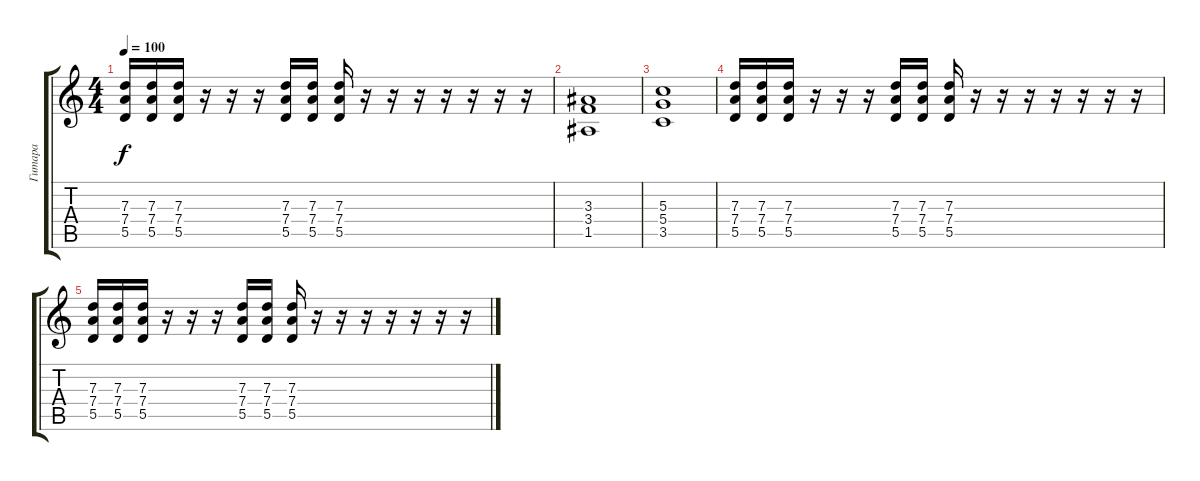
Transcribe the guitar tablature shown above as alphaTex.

\track ("Гитара" "Гитара") {instrument distortionguitar}
\staff {score tabs}
\tuning (E4 B3 G3 D3 A2 D2) {hide}
\ts (4 4)
\tempo 100
\clef g2
\ks c
(7.3 7.4 5.5).16{dy f volume 13} (7.3 7.4 5.5).16 (7.3 7.4 5.5).16 r.16 r.16 r.16 (7.3 7.4 5.5).16 (7.3 7.4 5.5).16 (7.3 7.4 5.5).16 r.16 r.16 r.16 r.16 r.16 r.16 r.16 |
(3.3 3.4 1.5).1 |
(5.3 5.4 3.5).1 |
(7.3 7.4 5.5).16{volume 13} (7.3 7.4 5.5).16 (7.3 7.4 5.5).16 r.16 r.16 r.16 (7.3 7.4 5.5).16 (7.3 7.4 5.5).16 (7.3 7.4 5.5).16 r.16 r.16 r.16 r.16 r.16 r.16 r.16 |
(7.3 7.4 5.5).16{volume 13} (7.3 7.4 5.5).16 (7.3 7.4 5.5).16 r.16 r.16 r.16 (7.3 7.4 5.5).16 (7.3 7.4 5.5).16 (7.3 7.4 5.5).16 r.16 r.16 r.16 r.16 r.16 r.16 r.16
